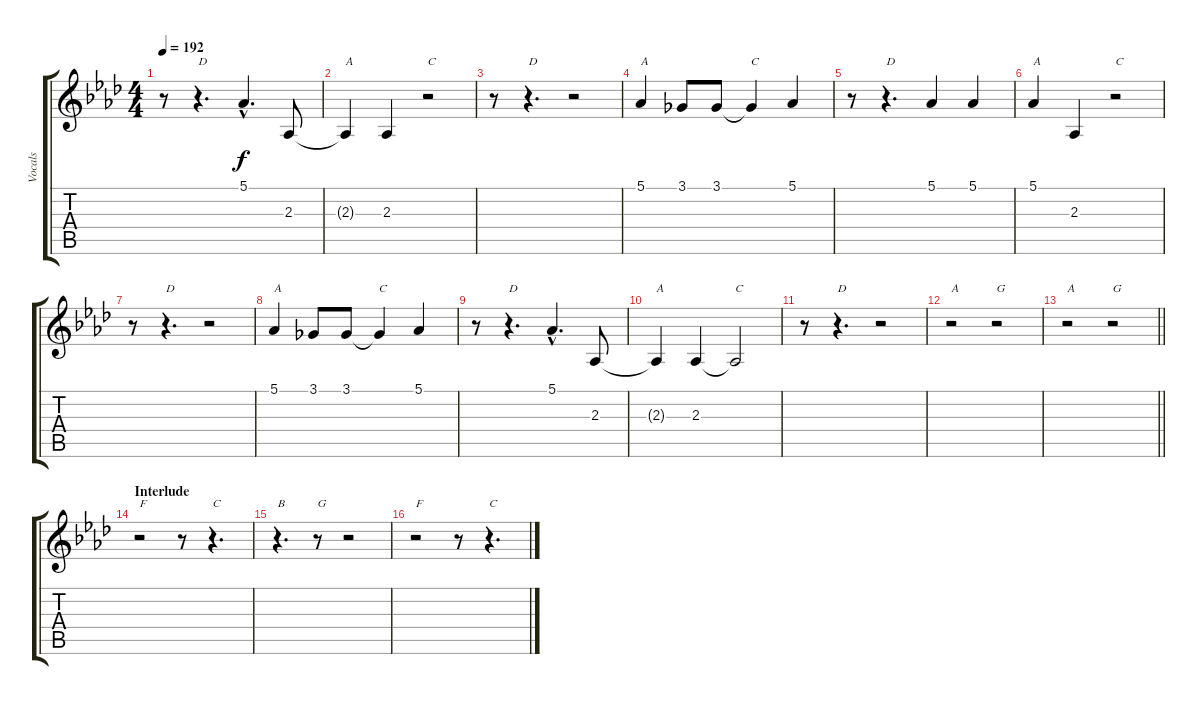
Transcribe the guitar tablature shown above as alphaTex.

\track ("Vocals" "Vocals") {instrument sopranosax}
\staff {score tabs}
\tuning (Eb4 Bb3 Gb3 Db3 Ab2 Eb2) {hide}
\ts (4 4)
\tempo 192
\clef g2
\ks ab
r.8{dy f} r.4{d txt "D"} 5.1{hac}.4{d} 2.3.8 |
2.3{t}.4{txt "A"} 2.3.4 r.2{txt "C"} |
r.8 r.4{d txt "D"} r.2 |
5.1.4{txt "A"} 3.1.8 3.1.8 3.1{t}.4{txt "C"} 5.1.4 |
r.8 r.4{d txt "D"} 5.1.4 5.1.4 |
5.1.4{txt "A"} 2.3.4 r.2{txt "C"} |
r.8 r.4{d txt "D"} r.2 |
5.1.4{txt "A"} 3.1.8 3.1.8 3.1{t}.4{txt "C"} 5.1.4 |
r.8 r.4{d txt "D"} 5.1{hac}.4{d} 2.3.8 |
2.3{t}.4{txt "A"} 2.3.4 2.3{t}.2{txt "C"} |
r.8 r.4{d txt "D"} r.2 |
r.2{txt "A"} r.2{txt "G"} |
\barLineRight lightlight
r.2{txt "A"} r.2{txt "G"} |
\section ("" "Interlude")
r.2{txt "F"} r.8 r.4{d txt "C"} |
r.4{d txt "B"} r.8{txt "G"} r.2 |
r.2{txt "F"} r.8 r.4{d txt "C"}
